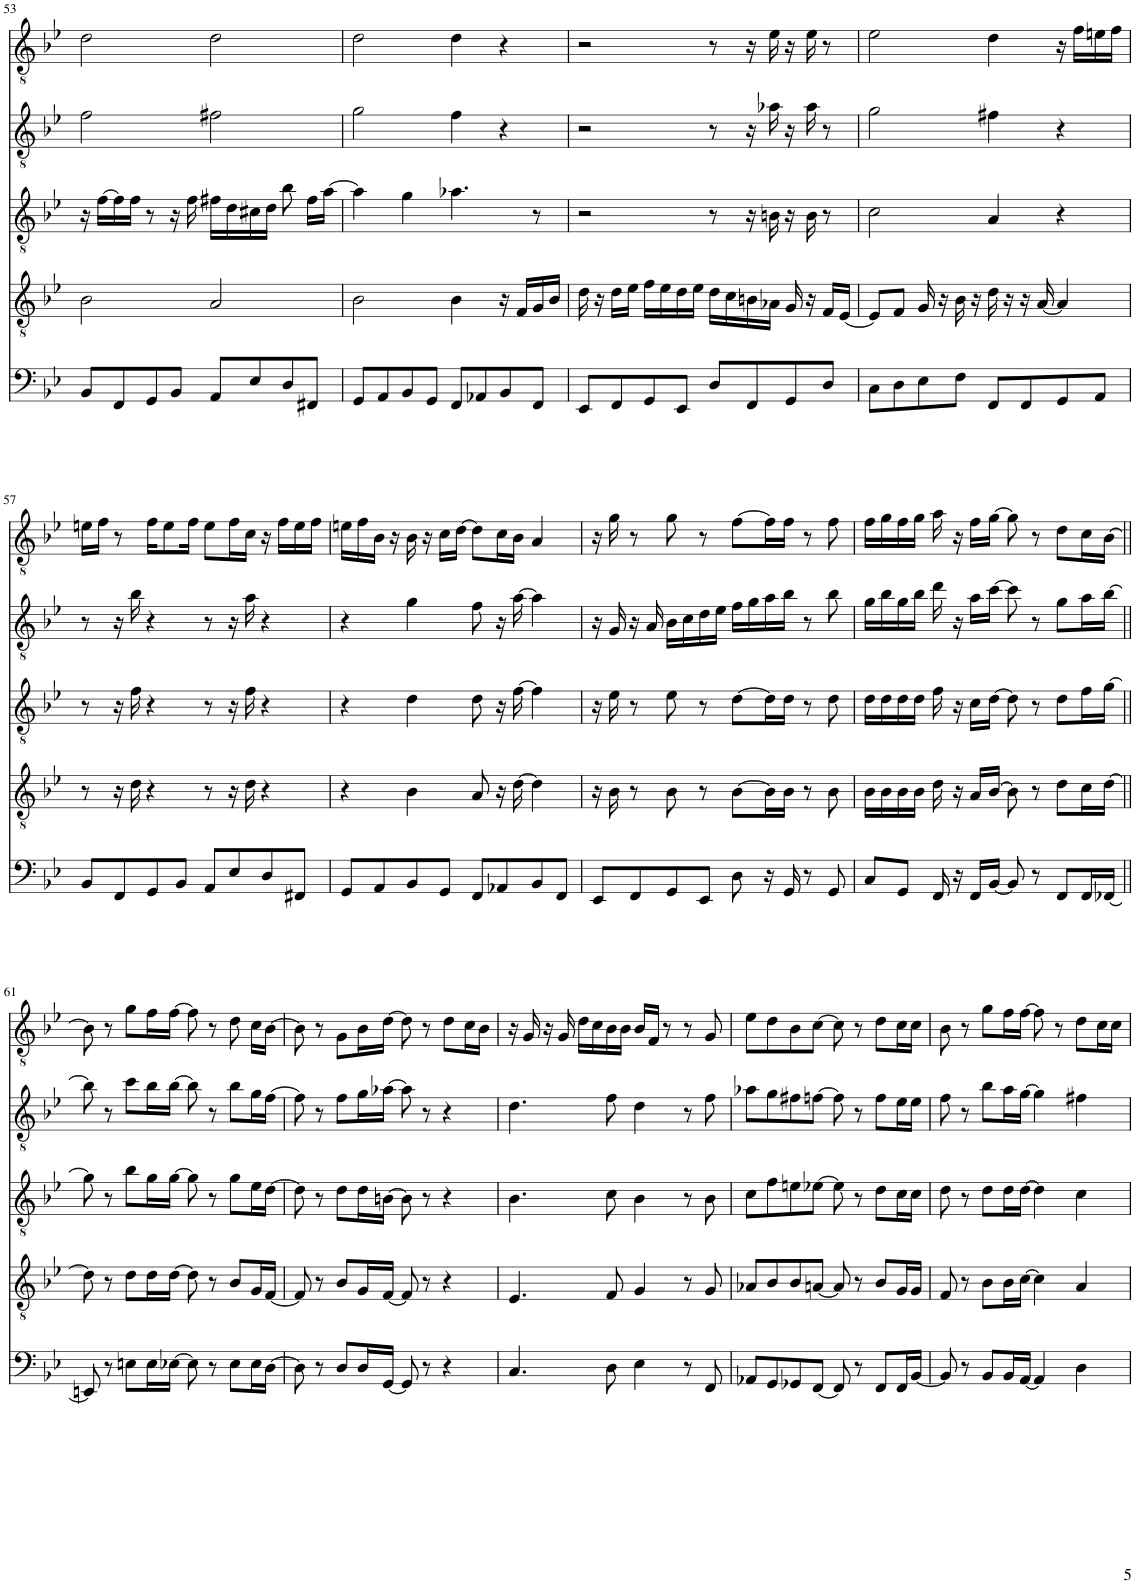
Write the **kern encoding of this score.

**kern	**kern	**kern	**kern	**kern
*part5	*part4	*part3	*part2	*part1
*staff5	*staff4	*staff3	*staff2	*staff1
*I"Purple	*I"Blue	*I"Green	*I"Yellow	*I"Red
!!LO:PB:g=z
*clefF4	*clefGv2	*clefGv2	*clefGv2	*clefGv2
*k[b-e-]	*k[b-e-]	*k[b-e-]	*k[b-e-]	*k[b-e-]
*M4/4	*M4/4	*M4/4	*M4/4	*M4/4
=53	=53	=53	=53	=53
8BB-/L	2B-\	16r	2f\	2d\
.	.	[16f\LL	.	.
8FF/	.	16f\]	.	.
.	.	16f\JJ	.	.
8GG/	.	8r	.	.
8BB-/J	.	16r	.	.
.	.	16f\	.	.
8AA/L	2A/	16f#X\LL	2f#X\	2d\
.	.	16d\	.	.
8E-/	.	16c#X\	.	.
.	.	16d\JJ	.	.
8D/	.	8b-\	.	.
8FF#X/J	.	16f#\LL	.	.
.	.	[16a\JJ	.	.
=54	=54	=54	=54	=54
8GG/L	2B-\	4a\]	2g\	2d\
8AA/	.	.	.	.
8BB-/	.	4g\	.	.
8GG/J	.	.	.	.
8FF/L	4B-\	4.a-X\	4f\	4d\
8AA-X/	.	.	.	.
8BB-/	16r	.	4r	4r
.	16F/LL	.	.	.
8FF/J	16G/	8r	.	.
.	16B-/JJ	.	.	.
=55	=55	=55	=55	=55
8EE-/L	16d\	2r	2r	2r
.	16r	.	.	.
8FF/	16d\LL	.	.	.
.	16e-\JJ	.	.	.
8GG/	16f\LL	.	.	.
.	16e-\	.	.	.
8EE-/J	16d\	.	.	.
.	16e-\JJ	.	.	.
8D/L	16d\LL	8r	8r	8r
.	16c\	.	.	.
8FF/	16Bn\	16r	16r	16r
.	16A-X\JJ	16Bn\	16a-X\	16e-\
8GG/	16G/	16r	16r	16r
.	16r	16B\	16a-\	16e-\
8D/J	16F/LL	8r	8r	8r
.	[16E-/JJ	.	.	.
=56	=56	=56	=56	=56
8C\L	8E-/L]	2c\	2g\	2e-\
8D\	8F/J	.	.	.
8E-\	16G/	.	.	.
.	16r	.	.	.
8F\J	16B-\	.	.	.
.	16r	.	.	.
8FF/L	16d\	4A/	4f#X\	4d\
.	16r	.	.	.
8FF/	16r	.	.	.
.	[16A/	.	.	.
8GG/	4A/]	4r	4r	16r
.	.	.	.	16f\LL
8AA/J	.	.	.	16en\
.	.	.	.	16f\JJ
!!LO:LB:g=z
=57	=57	=57	=57	=57
8BB-/L	8r	8r	8r	16en\LL
.	.	.	.	16f\JJ
8FF/	16r	16r	16r	8r
.	16d\	16f\	16b-\	.
8GG/	4r	4r	4r	16f\KL
.	.	.	.	8e\
8BB-/J	.	.	.	.
.	.	.	.	16f\Jk
8AA/L	8r	8r	8r	8e\L
8E-/	16r	16r	16r	16f\L
.	16d\	16f\	16a\	16c\JJ
8D/	4r	4r	4r	16r
.	.	.	.	16f\LL
8FF#X/J	.	.	.	16e\
.	.	.	.	16f\JJ
=58	=58	=58	=58	=58
8GG/L	4r	4r	4r	16en\LL
.	.	.	.	16f\
8AA/	.	.	.	16B-\JJ
.	.	.	.	16r
8BB-/	4B-\	4d\	4g\	16B-\
.	.	.	.	16r
8GG/J	.	.	.	16c\LL
.	.	.	.	[16d\JJ
8FF/L	8A/	8d\	8f\	8d\L]
8AA-X/	16r	16r	16r	16c\L
.	[16d\	[16f\	[16a\	16B-\JJ
8BB-/	4d\]	4f\]	4a\]	4A/
8FF/J	.	.	.	.
=59	=59	=59	=59	=59
8EE-/L	16r	16r	16r	16r
.	16B-\	16e-\	16G/	16g\
8FF/	8r	8r	16r	8r
.	.	.	16A/	.
8GG/	8B-\	8e-\	16B-\LL	8g\
.	.	.	16c\	.
8EE-/J	8r	8r	16d\	8r
.	.	.	16e-\JJ	.
8D\	[8B-\L	[8d\L	16f\LL	[8f\L
.	.	.	16g\	.
16r	16B-\L]	16d\L]	16a\	16f\L]
16GG/	16B-\JJ	16d\JJ	16b-\JJ	16f\JJ
8r	8r	8r	8r	8r
8GG/	8B-\	8d\	8b-\	8f\
=60	=60	=60	=60	=60
8C/L	16B-\LL	16d\LL	16g\LL	16f\LL
.	16B-\	16d\	16b-\	16g\
8GG/J	16B-\	16d\	16g\	16f\
.	16B-\JJ	16d\JJ	16b-\JJ	16g\JJ
16FF/	16d\	16f\	16dd\	16a\
16r	16r	16r	16r	16r
16FF/LL	16A/LL	16c\LL	16a\LL	16f\LL
[16BB-/JJ	[16B-/JJ	[16d\JJ	[16cc\JJ	[16g\JJ
8BB-/]	8B-\]	8d\]	8cc\]	8g\]
8r	8r	8r	8r	8r
8FF/L	8d\L	8d\L	8g\L	8d\L
16FF/L	16c\L	16f\L	16a\L	16c\L
[16FF-X/JJ	[16d\JJ	[16g\JJ	[16b-\JJ	[16B-\JJ
!!LO:LB:g=z
=61||	=61||	=61||	=61||	=61||
8EEn/]	8d\]	8g\]	8b-\]	8B-\]
8r	8r	8r	8r	8r
8En\L	8d\L	8b-\L	8cc\L	8g\L
16E\L	16d\L	16g\L	16b-\L	16f\L
[16E-X\JJ	[16d\JJ	[16g\JJ	[16b-\JJ	[16f\JJ
8E-\]	8d\]	8g\]	8b-\]	8f\]
8r	8r	8r	8r	8r
8E-\L	8B-/L	8g\L	8b-\L	8d\
16E-\L	16G/L	16e-\L	16g\L	16c\LL
[16D\JJ	[16F/JJ	[16d\JJ	[16f\JJ	[16B-\JJ
=62	=62	=62	=62	=62
8D\]	8F/]	8d\]	8f\]	8B-\]
8r	8r	8r	8r	8r
8D/L	8B-/L	8d\L	8f\L	8G\L
16D/L	16G/L	16d\L	16g\L	16B-\L
[16GG/JJ	[16F/JJ	[16Bn\JJ	[16a-X\JJ	[16d\JJ
8GG/]	8F/]	8B\]	8a-\]	8d\]
8r	8r	8r	8r	8r
4r	4r	4r	4r	8d\L
.	.	.	.	16c\L
.	.	.	.	16B-\JJ
=63	=63	=63	=63	=63
4.C/	4.E-/	4.B-\	4.d\	16r
.	.	.	.	16G/
.	.	.	.	16r
.	.	.	.	16G/
.	.	.	.	16d\LL
.	.	.	.	16c\
8D\	8F/	8c\	8f\	16B-\
.	.	.	.	16B-\JJ
4E-\	4G/	4B-\	4d\	16B-/LL
.	.	.	.	16F/JJ
.	.	.	.	8r
8r	8r	8r	8r	8r
8FF/	8G/	8B-\	8f\	8G/
=64	=64	=64	=64	=64
8AA-X/L	8A-X/L	8c\L	8a-X\L	8e-\L
8GG/	8B-/	8f\	8g\	8d\
8GG-X/	8B-/	8en\	8f#X\	8B-\
[8FF/J	[8An/J	[8e-X\J	[8fn\J	[8c\J
8FF/]	8A/]	8e-\]	8f\]	8c\]
8r	8r	8r	8r	8r
8FF/L	8B-/L	8d\L	8f\L	8d\L
16FF/L	16G/L	16c\L	16e-\L	16c\L
[16BB-/JJ	16G/JJ	16c\JJ	16e-\JJ	16c\JJ
=65	=65	=65	=65	=65
8BB-/]	8F/	8d\	8f\	8B-\
8r	8r	8r	8r	8r
8BB-/L	8B-\L	8d\L	8b-\L	8g\L
16BB-/L	16B-\L	16d\L	16a\L	16f\L
[16AA/JJ	[16c\JJ	[16d\JJ	[16g\JJ	[16f\JJ
4AA/]	4c\]	4d\]	4g\]	8f\]
.	.	.	.	8r
4D\	4A/	4c\	4f#X\	8d\L
.	.	.	.	16c\L
.	.	.	.	16c\JJ
=	=	=	=	=
*-	*-	*-	*-	*-
